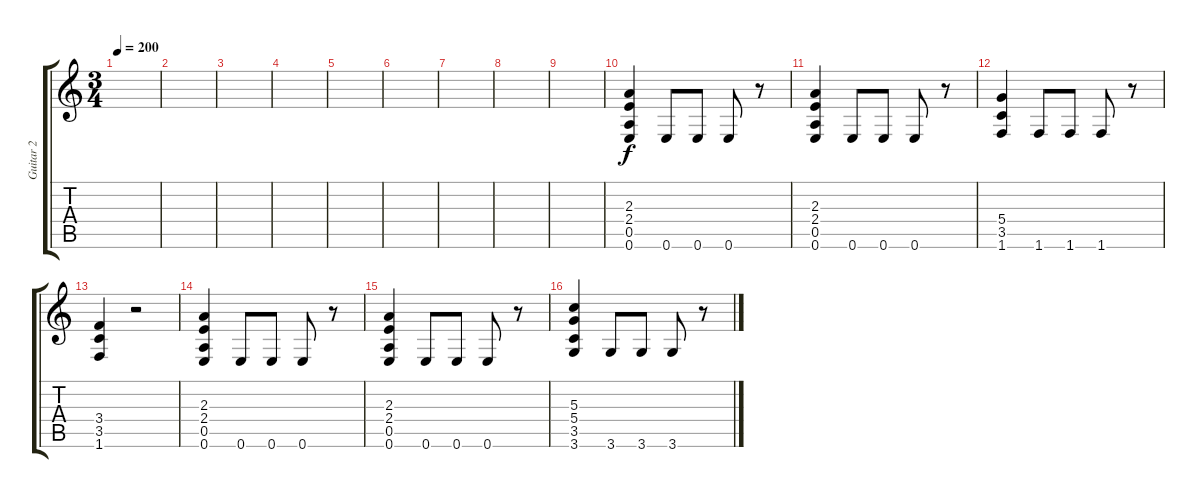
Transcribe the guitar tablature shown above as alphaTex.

\track ("Guitar 2" "Guitar 2") {instrument distortionguitar}
\staff {score tabs}
\tuning (E4 B3 G3 D3 A2 E2) {hide}
\ts (3 4)
\tempo 200
\clef g2
\ks c
|
|
|
|
|
|
|
|
|
(2.3 2.4 0.5 0.6).4 0.6.8 0.6.8 0.6.8 r.8 |
(2.3 2.4 0.5 0.6).4 0.6.8 0.6.8 0.6.8 r.8 |
(5.4 3.5 1.6).4 1.6.8 1.6.8 1.6.8 r.8 |
(3.4 3.5 1.6).4 r.2 |
(2.3 2.4 0.5 0.6).4 0.6.8 0.6.8 0.6.8 r.8 |
(2.3 2.4 0.5 0.6).4 0.6.8 0.6.8 0.6.8 r.8 |
(5.3 5.4 3.5 3.6).4 3.6.8 3.6.8 3.6.8 r.8
